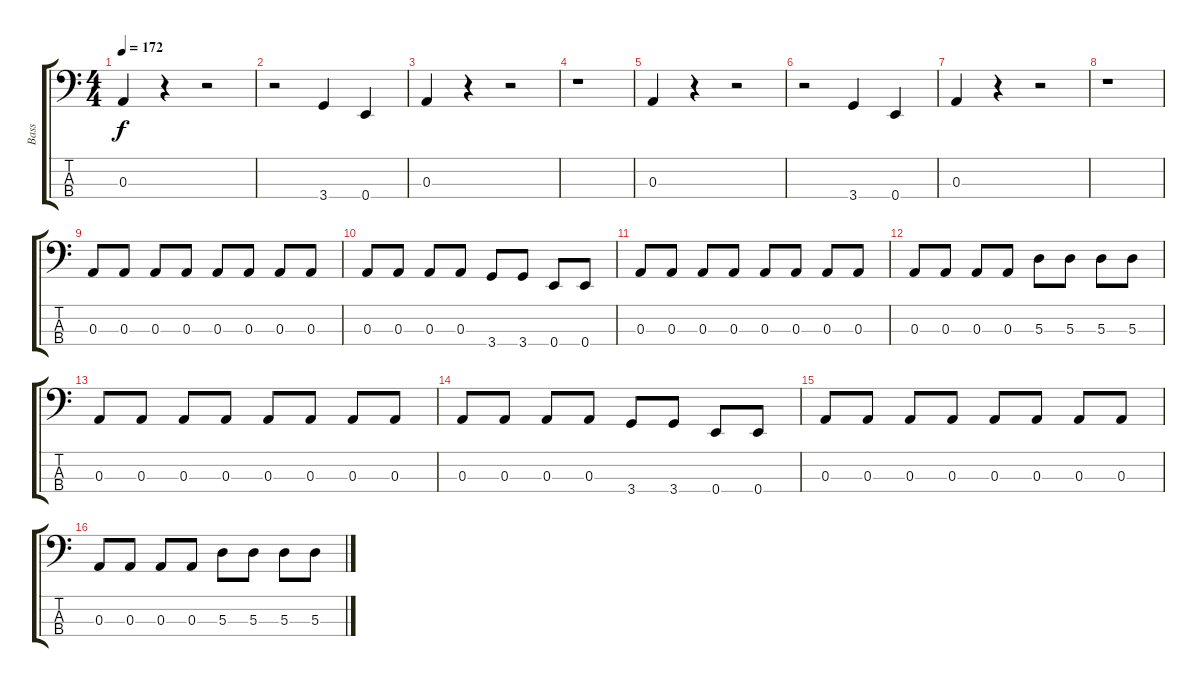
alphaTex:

\track ("Bass" "Bass") {instrument electricbassfinger}
\staff {score tabs}
\tuning (G2 D2 A1 E1) {hide}
\ts (4 4)
\tempo 172
\clef f4
\ks c
0.3.4{dy f instrument electricbassfinger} r.4 r.2 |
r.2 3.4.4 0.4.4 |
0.3.4 r.4 r.2 |
r.1 |
0.3.4 r.4 r.2 |
r.2 3.4.4 0.4.4 |
0.3.4 r.4 r.2 |
r.1 |
0.3.8 0.3.8 0.3.8 0.3.8 0.3.8 0.3.8 0.3.8 0.3.8 |
0.3.8 0.3.8 0.3.8 0.3.8 3.4.8 3.4.8 0.4.8 0.4.8 |
0.3.8 0.3.8 0.3.8 0.3.8 0.3.8 0.3.8 0.3.8 0.3.8 |
0.3.8 0.3.8 0.3.8 0.3.8 5.3.8 5.3.8 5.3.8 5.3.8 |
0.3.8 0.3.8 0.3.8 0.3.8 0.3.8 0.3.8 0.3.8 0.3.8 |
0.3.8 0.3.8 0.3.8 0.3.8 3.4.8 3.4.8 0.4.8 0.4.8 |
0.3.8 0.3.8 0.3.8 0.3.8 0.3.8 0.3.8 0.3.8 0.3.8 |
0.3.8 0.3.8 0.3.8 0.3.8 5.3.8 5.3.8 5.3.8 5.3.8
